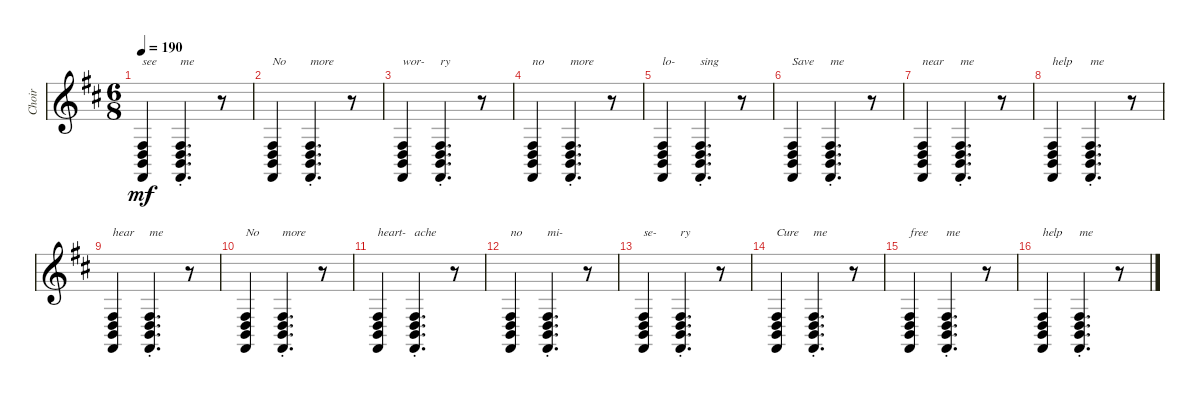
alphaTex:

\track ("Choir" "Choir") {instrument choiraahs}
\staff {score}
\tuning (Db4 Ab3 E3 B2 Gb2 B1) {hide}
\ts (6 8)
\tempo 190
\clef g2
\ks bminor
(2.3 3.4 5.5 7.6).4{txt "see" dy mf} (2.3{st} 3.4{st} 5.5{st} 7.6{st}).4{d txt "me"} r.8 |
(2.3 3.4 5.5 7.6).4{txt "No"} (2.3{st} 3.4{st} 5.5{st} 7.6{st}).4{d txt "more"} r.8 |
(2.3 3.4 5.5 7.6).4{txt "wor-"} (2.3{st} 3.4{st} 5.5{st} 7.6{st}).4{d txt "ry"} r.8 |
(2.3 3.4 5.5 7.6).4{txt "no"} (2.3{st} 3.4{st} 5.5{st} 7.6{st}).4{d txt "more"} r.8 |
(2.3 3.4 5.5 7.6).4{txt "lo-"} (2.3{st} 3.4{st} 5.5{st} 7.6{st}).4{d txt "sing"} r.8 |
(2.3 3.4 5.5 7.6).4{txt "Save"} (2.3{st} 3.4{st} 5.5{st} 7.6{st}).4{d txt "me"} r.8 |
(2.3 3.4 5.5 7.6).4{txt "near"} (2.3{st} 3.4{st} 5.5{st} 7.6{st}).4{d txt "me"} r.8 |
(2.3 3.4 5.5 7.6).4{txt "help"} (2.3{st} 3.4{st} 5.5{st} 7.6{st}).4{d txt "me"} r.8 |
(2.3 3.4 5.5 7.6).4{txt "hear"} (2.3{st} 3.4{st} 5.5{st} 7.6{st}).4{d txt "me"} r.8 |
(2.3 3.4 5.5 7.6).4{txt "No"} (2.3{st} 3.4{st} 5.5{st} 7.6{st}).4{d txt "more"} r.8 |
(2.3 3.4 5.5 7.6).4{txt "heart-"} (2.3{st} 3.4{st} 5.5{st} 7.6{st}).4{d txt "ache"} r.8 |
(2.3 3.4 5.5 7.6).4{txt "no"} (2.3{st} 3.4{st} 5.5{st} 7.6{st}).4{d txt "mi-"} r.8 |
(2.3 3.4 5.5 7.6).4{txt "se-"} (2.3{st} 3.4{st} 5.5{st} 7.6{st}).4{d txt "ry"} r.8 |
(2.3 3.4 5.5 7.6).4{txt "Cure"} (2.3{st} 3.4{st} 5.5{st} 7.6{st}).4{d txt "me"} r.8 |
(2.3 3.4 5.5 7.6).4{txt "free"} (2.3{st} 3.4{st} 5.5{st} 7.6{st}).4{d txt "me"} r.8 |
(2.3 3.4 5.5 7.6).4{txt "help"} (2.3{st} 3.4{st} 5.5{st} 7.6{st}).4{d txt "me"} r.8
